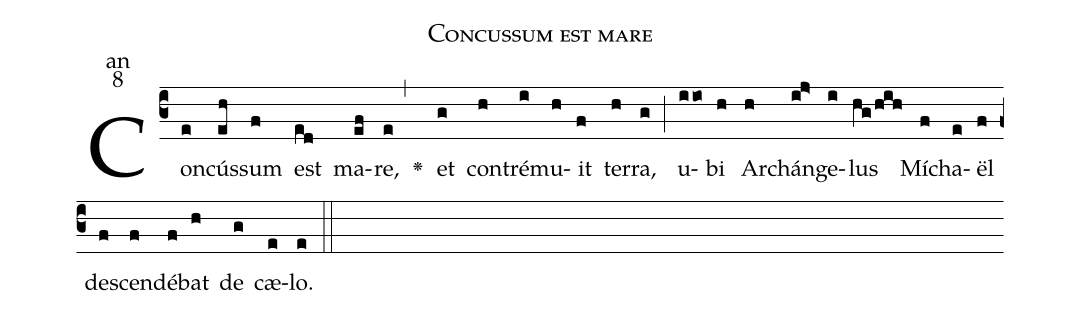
name:Concussum est mare;
office-part:an;
mode:8;
%%
(c3)Con(e)cús(eh)sum(f) est(ed) ma(ef)re,(e,) <v>\greheightstar</v>() et(g) con(h)tré(i)mu(h)it(f) ter(h)ra,(g) (;) u(iio)bi(h) Ar(h)chán(ij>)ge(i)lus(hg/hih) Mí(f)cha(e)ël(f) de(f)scen(f)dé(f)bat(h) de(g) cæ(e)lo.(e::)
